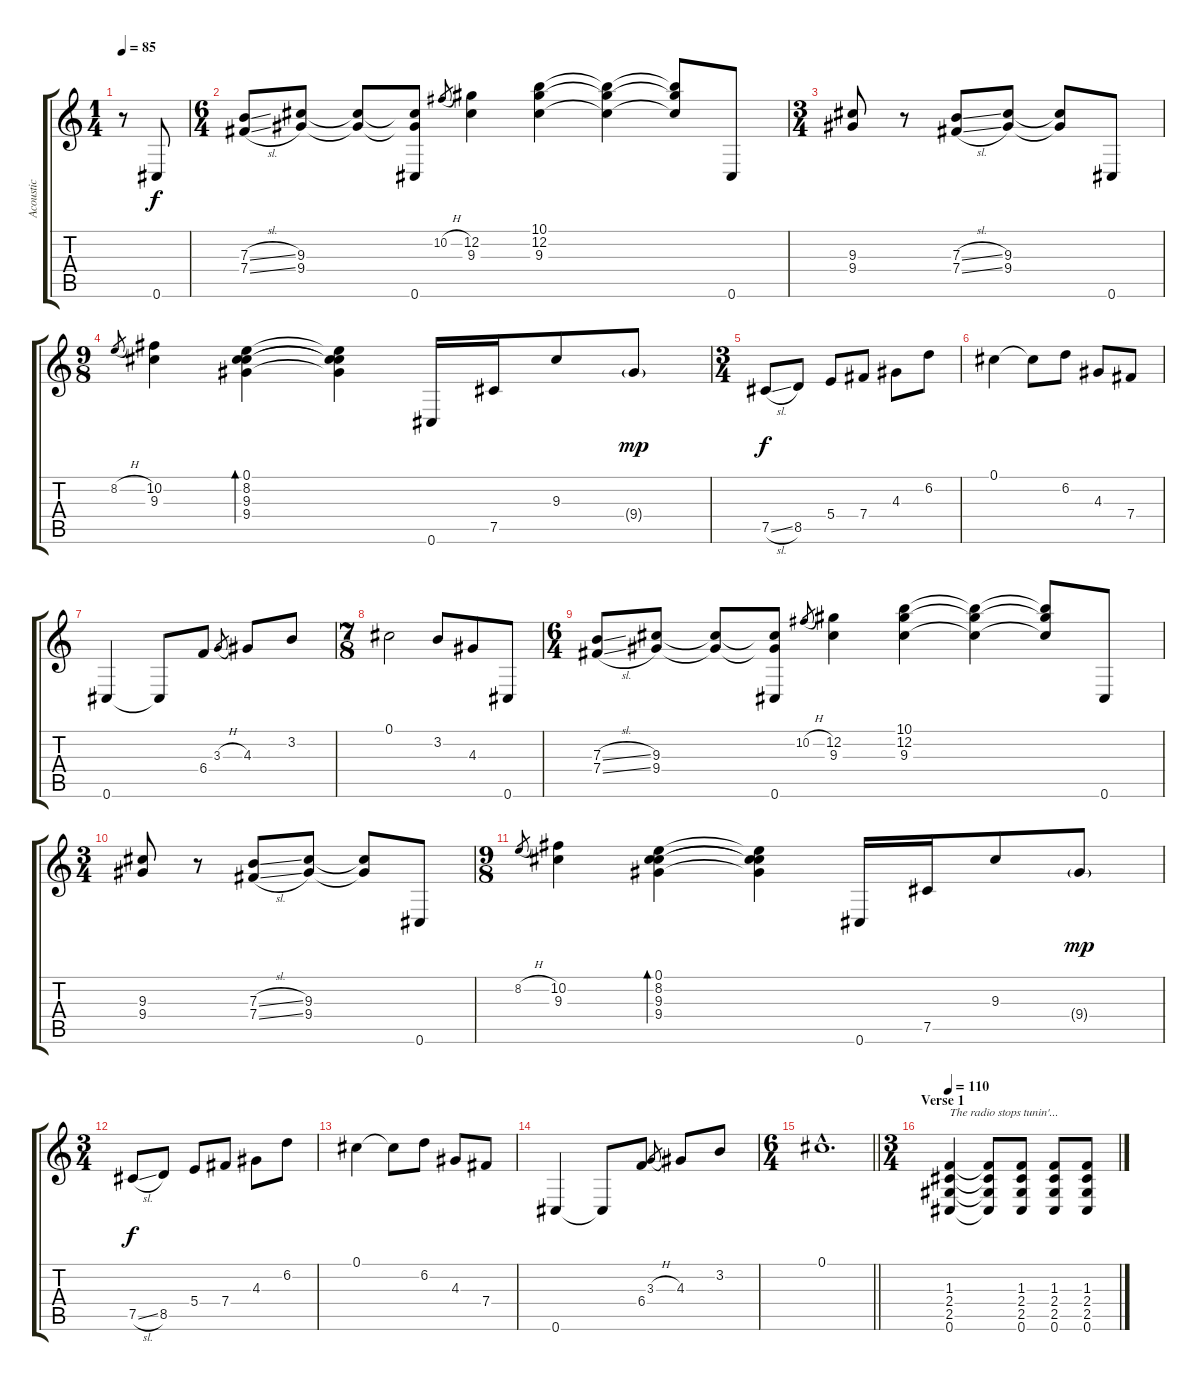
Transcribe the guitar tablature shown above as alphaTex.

\track ("Acoustic" "Acoustic") {instrument acousticguitarsteel}
\staff {score tabs}
\tuning (Db4 Ab3 E3 B2 Gb2 Db2) {hide}
\ts (1 4)
\tempo 85
\clef g2
\ks c
r.8{dy f instrument acousticguitarsteel} 0.6.8 |
\ts (6 4)
(7.3{sl} 7.4{sl}).8 (9.3 9.4).8 (9.3{t} 9.4{t}).8 (9.3{t} 9.4{t} 0.6).8 10.2{h}.8{gr} (12.2 9.3).4 (10.1 12.2 9.3).4 (10.1{t} 12.2{t} 9.3{t}).4 (10.1{t} 12.2{t} 9.3{t}).8 0.6.8 |
\ts (3 4)
(9.3 9.4).8 r.8 (7.3{sl} 7.4{sl}).8 (9.3 9.4).8 (9.3{t} 9.4{t}).8 0.6.8 |
\ts (9 8)
8.2{h}.8{gr} (10.2 9.3).4 (0.1 8.2 9.3 9.4).4{bd 240} (0.1{t} 8.2{t} 9.3{t} 9.4{t}).4 0.6.16 7.5.16 9.3.8 9.4{g}.8{dy mp} |
\ts (3 4)
7.5{sl}.8{dy f} 8.5.8 5.4.8 7.4.8 4.3.8 6.2.8 |
0.1.4 0.1{t}.8 6.2.8 4.3.8 7.4.8 |
0.6.4 0.6{t}.8 6.4.8 3.3{h}.8{gr} 4.3.8 3.2.8 |
\ts (7 8)
0.1.2 3.2.8 4.3.8 0.6.8 |
\ts (6 4)
(7.3{sl} 7.4{sl}).8 (9.3 9.4).8 (9.3{t} 9.4{t}).8 (9.3{t} 9.4{t} 0.6).8 10.2{h}.8{gr} (12.2 9.3).4 (10.1 12.2 9.3).4 (10.1{t} 12.2{t} 9.3{t}).4 (10.1{t} 12.2{t} 9.3{t}).8 0.6.8 |
\ts (3 4)
(9.3 9.4).8 r.8 (7.3{sl} 7.4{sl}).8 (9.3 9.4).8 (9.3{t} 9.4{t}).8 0.6.8 |
\ts (9 8)
8.2{h}.8{gr} (10.2 9.3).4 (0.1 8.2 9.3 9.4).4{bd 240} (0.1{t} 8.2{t} 9.3{t} 9.4{t}).4 0.6.16 7.5.16 9.3.8 9.4{g}.8{dy mp} |
\ts (3 4)
7.5{sl}.8{dy f} 8.5.8 5.4.8 7.4.8 4.3.8 6.2.8 |
0.1.4 0.1{t}.8 6.2.8 4.3.8 7.4.8 |
0.6.4 0.6{t}.8 6.4.8 3.3{h}.8{gr} 4.3.8 3.2.8 |
\ts (6 4)
\barLineRight lightlight
0.1{hac}.1{d} |
\ts (3 4)
\section ("" "Verse 1")
\tempo 110
(1.3 2.4 2.5 0.6).4{txt "The radio stops tunin'..."} (1.3{t} 2.4{t} 2.5{t} 0.6{t}).8 (1.3 2.4 2.5 0.6).8 (1.3 2.4 2.5 0.6).8 (1.3 2.4 2.5 0.6).8
